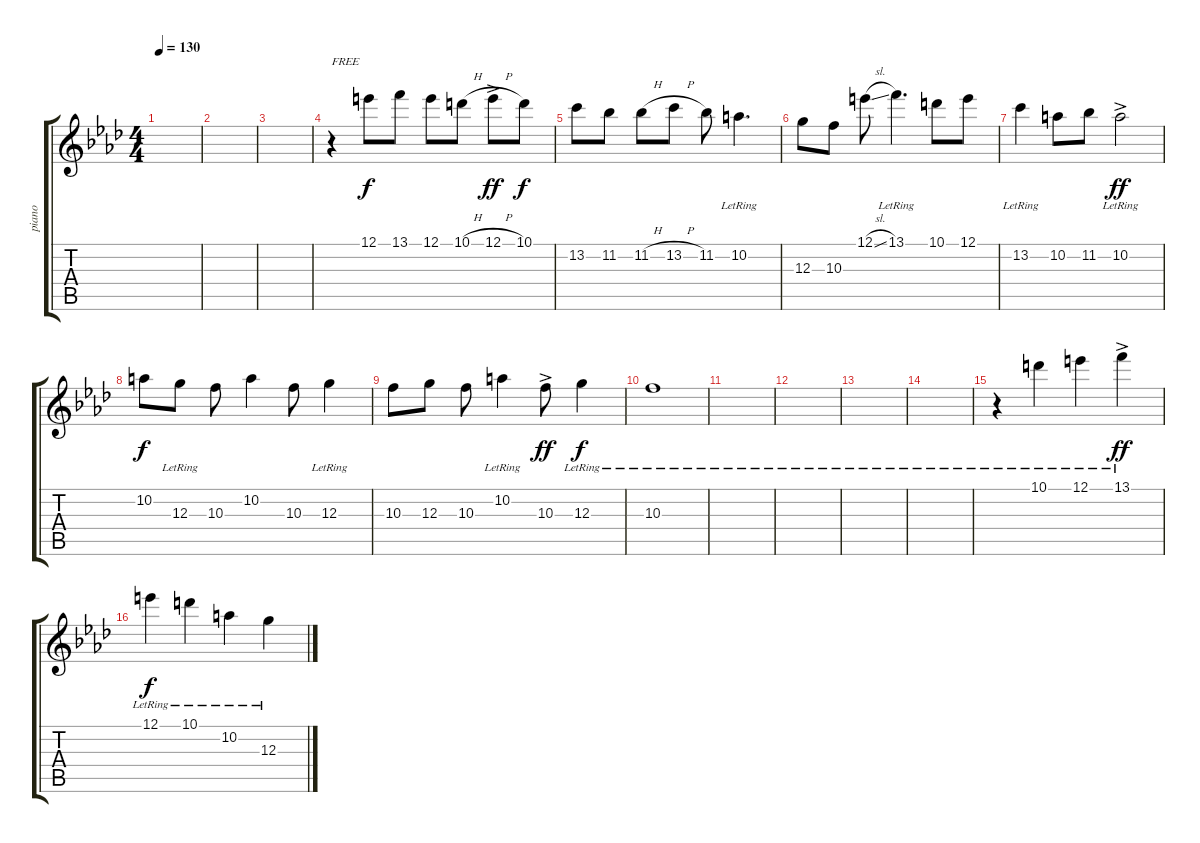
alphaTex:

\track ("piano" "piano") {instrument acousticguitarnylon}
\staff {score tabs}
\tuning (E4 B3 G3 D3 A2 E2) {hide}
\ts (4 4)
\tempo 130
\clef g2
\ks fminor
|
|
|
r.4{txt "FREE"} 12.1.8 13.1.8 12.1.8 10.1{h}.8 12.1{h ac}.8{dy ff} 10.1.8{dy f} |
13.2.8 11.2.8 11.2{h}.8 13.2{h}.8 11.2.8 10.2{lr}.4{d} |
12.3.8 10.3.8 12.1{sl}.8 13.1{lr}.4{d} 10.1.8 12.1.8 |
13.2{lr}.4 10.2.8 11.2.8 10.2{ac lr}.2{dy ff} |
10.2.8{dy f} 12.3{lr}.8 10.3.8 10.2.4 10.3.8 12.3{lr}.4 |
10.3.8 12.3.8 10.3.8 10.2{lr}.4 10.3{ac}.8{dy ff} 12.3{lr}.4{dy f} |
10.3{lr}.1 |
|
|
|
|
r.4 10.1{lr}.4 12.1{lr}.4 13.1{ac lr}.4{dy ff} |
12.1{lr}.4{dy f} 10.1{lr}.4 10.2{lr}.4 12.3{lr}.4
